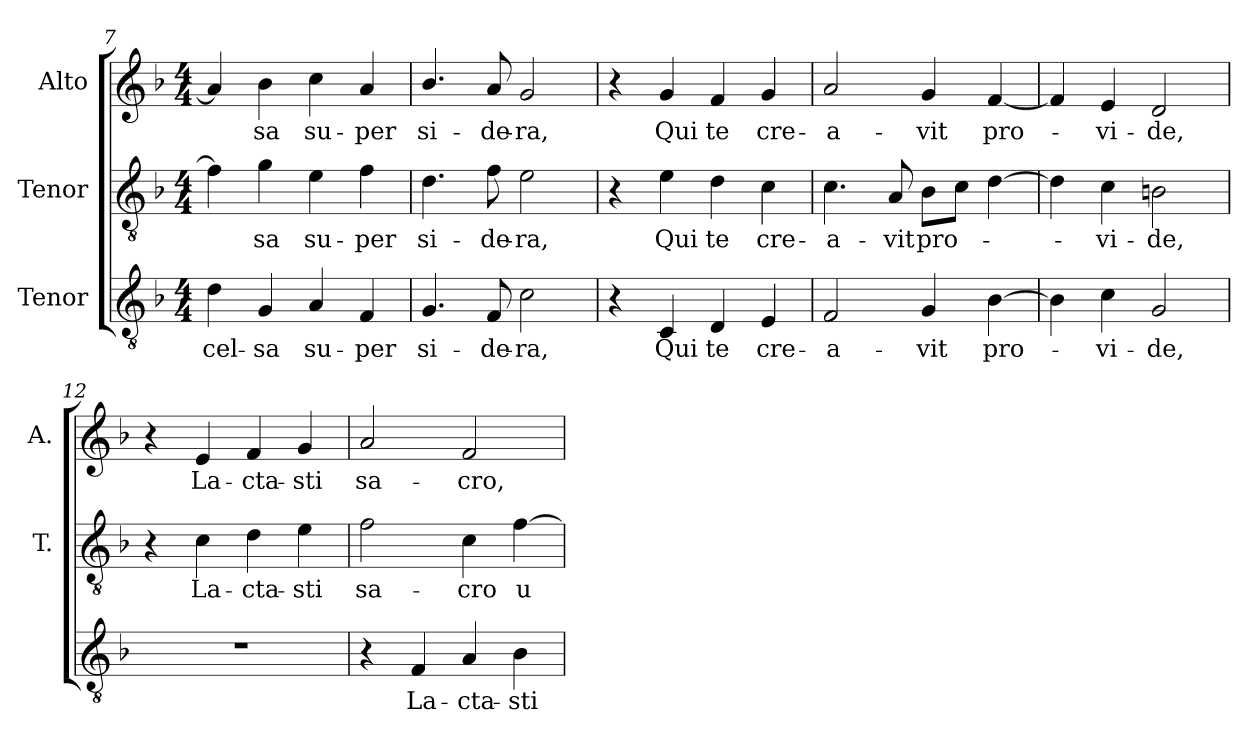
**kern	**text	**kern	**text	**kern	**text
*part3	*part3	*part2	*part2	*part1	*part1
*staff3	*staff3	*staff2	*staff2	*staff1	*staff1
*I"Tenor	*	*I"Tenor	*	*I"Alto	*
*	*	*I'T.	*	*I'A.	*
*clefGv2	*	*clefGv2	*	*clefG2	*
*	*	*ITrd7c12	*	*	*
*k[b-]	*	*k[b-]	*	*k[b-]	*
*F:	*	*F:	*	*F:	*
*M4/4	*	*M4/4	*	*M4/4	*
=7	=7	=7	=7	=7	=7
!	!LO:LY:b:color=#000000	!	!	!	!
4di\	-cel-	4Fi\]	.	4ai/]	.
!	!LO:LY:b:color=#000000	!	!	!	!
!	!	!	!LO:LY:b:color=#000000	!	!
!	!	!	!	!	!LO:LY:b:color=#000000
4Gi/	-sa	4Gi\	-sa	4b-i\	-sa
!	!LO:LY:b:color=#000000	!	!	!	!
!	!	!	!LO:LY:b:color=#000000	!	!
!	!	!	!	!	!LO:LY:b:color=#000000
4Ai/	su-	4Ei\	su-	4cci\	su-
!	!LO:LY:b:color=#000000	!	!	!	!
!	!	!	!LO:LY:b:color=#000000	!	!
!	!	!	!	!	!LO:LY:b:color=#000000
4Fi/	-per	4Fi\	-per	4ai/	-per
=8	=8	=8	=8	=8	=8
!	!LO:LY:b:color=#000000	!	!	!	!
!	!	!	!LO:LY:b:color=#000000	!	!
!	!	!	!	!	!LO:LY:b:color=#000000
4.Gi/	si-	4.Di\	si-	4.b-i/	si-
!	!LO:LY:b:color=#000000	!	!	!	!
!	!	!	!LO:LY:b:color=#000000	!	!
!	!	!	!	!	!LO:LY:b:color=#000000
8Fi/	-de-	8Fi\	-de-	8ai/	-de-
!	!LO:LY:b:color=#000000	!	!	!	!
!	!	!	!LO:LY:b:color=#000000	!	!
!	!	!	!	!	!LO:LY:b:color=#000000
2ci\	-ra,	2Ei\	-ra,	2gi/	-ra,
=9	=9	=9	=9	=9	=9
4r	.	4r	.	4r	.
!	!LO:LY:b:color=#000000	!	!	!	!
!	!	!	!LO:LY:b:color=#000000	!	!
!	!	!	!	!	!LO:LY:b:color=#000000
4Ci/	Qui	4Ei\	Qui	4gi/	Qui
!	!LO:LY:b:color=#000000	!	!	!	!
!	!	!	!LO:LY:b:color=#000000	!	!
!	!	!	!	!	!LO:LY:b:color=#000000
4Di/	te	4Di\	te	4fi/	te
!	!LO:LY:b:color=#000000	!	!	!	!
!	!	!	!LO:LY:b:color=#000000	!	!
!	!	!	!	!	!LO:LY:b:color=#000000
4Ei/	cre-	4Ci\	cre-	4gi/	cre-
=10	=10	=10	=10	=10	=10
!	!LO:LY:b:color=#000000	!	!	!	!
!	!	!	!LO:LY:b:color=#000000	!	!
!	!	!	!	!	!LO:LY:b:color=#000000
2Fi/	-a-	4.Ci\	-a-	2ai/	-a-
!	!	!	!LO:LY:b:color=#000000	!	!
.	.	8AAi/	-vit	.	.
!	!LO:LY:b:color=#000000	!	!	!	!
!	!	!	!LO:LY:b:color=#000000	!	!
!	!	!	!	!	!LO:LY:b:color=#000000
4Gi/	-vit	8BB-i\L	pro-	4gi/	-vit
.	.	8Ci\J	.	.	.
!	!LO:LY:b:color=#000000	!	!	!	!
!	!	!	!	!	!LO:LY:b:color=#000000
[4B-i\	pro-	[4Di\	.	[4fi/	pro-
=11	=11	=11	=11	=11	=11
4B-i\]	.	4Di\]	.	4fi/]	.
!	!LO:LY:b:color=#000000	!	!	!	!
!	!	!	!LO:LY:b:color=#000000	!	!
!	!	!	!	!	!LO:LY:b:color=#000000
4ci\	-vi-	4Ci\	-vi-	4ei/	-vi-
!	!LO:LY:b:color=#000000	!	!	!	!
!	!	!	!LO:LY:b:color=#000000	!	!
!	!	!	!	!	!LO:LY:b:color=#000000
2Gi/	-de,	2BBni\	-de,	2di/	-de,
!!LO:LB:g=z
=12	=12	=12	=12	=12	=12
1r	.	4r	.	4r	.
!	!	!	!LO:LY:b:color=#000000	!	!
!	!	!	!	!	!LO:LY:b:color=#000000
.	.	4Ci\	La-	4ei/	La-
!	!	!	!LO:LY:b:color=#000000	!	!
!	!	!	!	!	!LO:LY:b:color=#000000
.	.	4Di\	-cta-	4fi/	-cta-
!	!	!	!LO:LY:b:color=#000000	!	!
!	!	!	!	!	!LO:LY:b:color=#000000
.	.	4Ei\	-sti	4gi/	-sti
=13	=13	=13	=13	=13	=13
!	!	!	!LO:LY:b:color=#000000	!	!
!	!	!	!	!	!LO:LY:b:color=#000000
4r	.	2Fi\	sa-	2ai/	sa-
!	!LO:LY:b:color=#000000	!	!	!	!
4Fi/	La-	.	.	.	.
!	!LO:LY:b:color=#000000	!	!	!	!
!	!	!	!LO:LY:b:color=#000000	!	!
!	!	!	!	!	!LO:LY:b:color=#000000
4Ai/	-cta-	4Ci\	-cro	2fi/	-cro,
!	!LO:LY:b:color=#000000	!	!	!	!
!	!	!	!LO:LY:b:color=#000000	!	!
4B-i\	-sti	[4Fi\	u-	.	.
=	=	=	=	=	=
*-	*-	*-	*-	*-	*-
